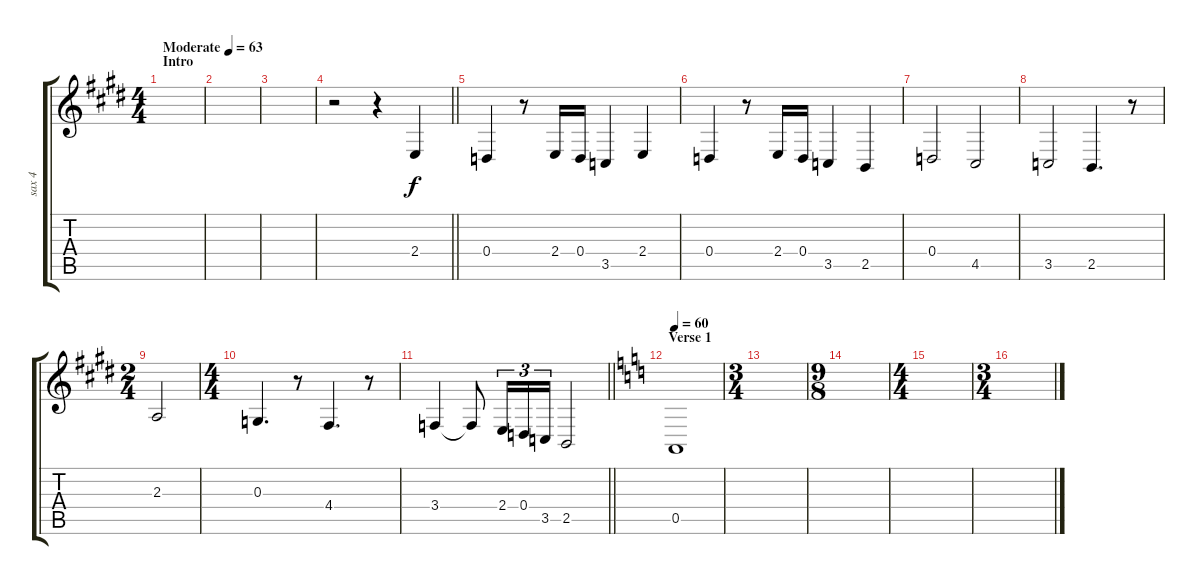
\track ("sax 4" "sax 4") {instrument baritonesax}
\staff {score tabs}
\tuning (E4 B3 G3 D3 A2 E2) {hide}
\ts (4 4)
\section ("" "Intro")
\tempo (63 "Moderate")
\clef g2
\ks e
|
|
|
\barLineRight lightlight
r.2 r.4 2.4.4 |
0.4.4 r.8 2.4.16 0.4.16 3.5.4 2.4.4 |
0.4.4 r.8 2.4.16 0.4.16 3.5.4 2.5.4 |
0.4.2 4.5.2 |
3.5.2 2.5.4{d} r.8 |
\ts (2 4)
2.3.2 |
\ts (4 4)
0.3.4{d} r.8 4.4.4{d} r.8 |
\barLineRight lightlight
3.4.4 3.4{t}.8 2.4.16{tu (3 2)} 0.4.16{tu (3 2)} 3.5.16{tu (3 2)} 2.5.2 |
\section ("" "Verse 1")
\tempo 60
\ks c
0.5.1 |
\ts (3 4)
|
\ts (9 8)
|
\ts (4 4)
|
\ts (3 4)
